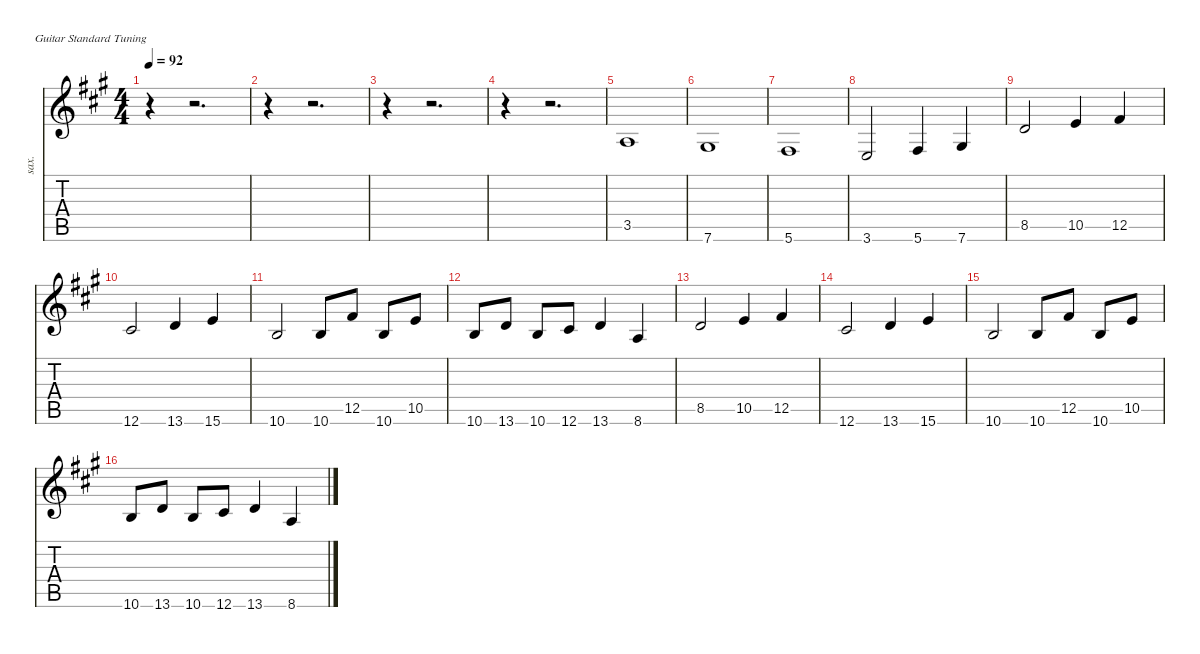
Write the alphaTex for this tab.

\defaultSystemsLayout 4
\hideDynamics
\bracketExtendMode nobrackets
\otherSystemsTrackNameOrientation horizontal
\track ("wind" "sax.") {instrument altosax}
\staff {score tabs}
\tuning (E4 B3 G3 D3 A2 E2)
\displaytranspose 9
\ts (4 4)
\tempo 92
\clef g2
\ks a
r.4{dy f instrument altosax beam Down} r.2{d beam Down} |
r.4{beam Down} r.2{d beam Down} |
r.4{beam Down} r.2{d beam Down} |
r.4{beam Down} r.2{d beam Down} |
3.5{acc forcenatural}.1{beam Up} |
7.6{acc #}.1{beam Up} |
5.6{acc #}.1{beam Up} |
3.6{acc forcenatural}.2{beam Up} 5.6{acc #}.4{beam Up} 7.6{acc #}.4{beam Up} |
8.5{acc forcenatural}.2{beam Up} 10.5{acc forcenatural}.4{beam Up} 12.5{acc #}.4{beam Up} |
12.6{acc #}.2{beam Up} 13.6{acc forcenatural}.4{beam Up} 15.6{acc forcenatural}.4{beam Up} |
10.6{acc forcenatural}.2{beam Up} 10.6{acc forcenatural}.8{beam Up} 12.5{acc #}.8{beam Up} 10.6{acc forcenatural}.8{beam Up} 10.5{acc forcenatural}.8{beam Up} |
10.6{acc forcenatural}.8{beam Up} 13.6{acc forcenatural}.8{beam Up} 10.6{acc forcenatural}.8{beam Up} 12.6{acc #}.8{beam Up} 13.6{acc forcenatural}.4{beam Up} 8.6{acc forcenatural}.4{beam Up} |
8.5{acc forcenatural}.2{beam Up} 10.5{acc forcenatural}.4{beam Up} 12.5{acc #}.4{beam Up} |
12.6{acc #}.2{beam Up} 13.6{acc forcenatural}.4{beam Up} 15.6{acc forcenatural}.4{beam Up} |
10.6{acc forcenatural}.2{beam Up} 10.6{acc forcenatural}.8{beam Up} 12.5{acc #}.8{beam Up} 10.6{acc forcenatural}.8{beam Up} 10.5{acc forcenatural}.8{beam Up} |
10.6{acc forcenatural}.8{beam Up} 13.6{acc forcenatural}.8{beam Up} 10.6{acc forcenatural}.8{beam Up} 12.6{acc #}.8{beam Up} 13.6{acc forcenatural}.4{beam Up} 8.6{acc forcenatural}.4{beam Up}
